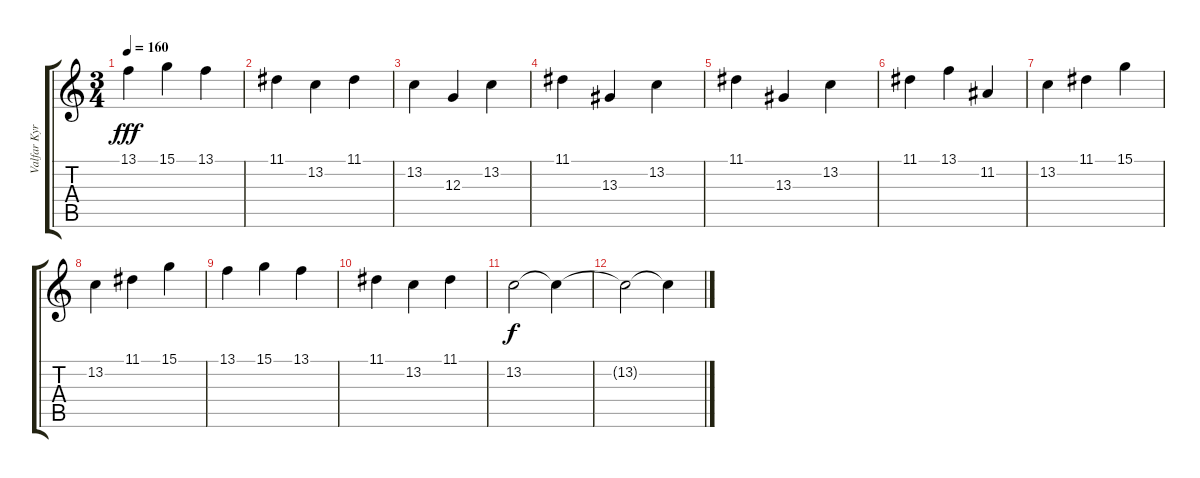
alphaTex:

\track ("Valfar Kyrkje Orgel" "Valfar Kyr") {instrument churchorgan}
\staff {score tabs}
\tuning (E4 B3 G3 D3 A2 E2) {hide}
\ts (3 4)
\tempo 160
\clef g2
\ks c
13.1.4{dy fff} 15.1.4 13.1.4 |
11.1.4 13.2.4 11.1.4 |
13.2.4 12.3.4 13.2.4 |
11.1.4 13.3.4 13.2.4 |
11.1.4 13.3.4 13.2.4 |
11.1.4 13.1.4 11.2.4 |
13.2.4 11.1.4 15.1.4 |
13.2.4 11.1.4 15.1.4 |
13.1.4 15.1.4 13.1.4 |
11.1.4 13.2.4 11.1.4 |
13.2.2{dy f} 13.2{t}.4 |
13.2{t}.2 13.2{t}.4
